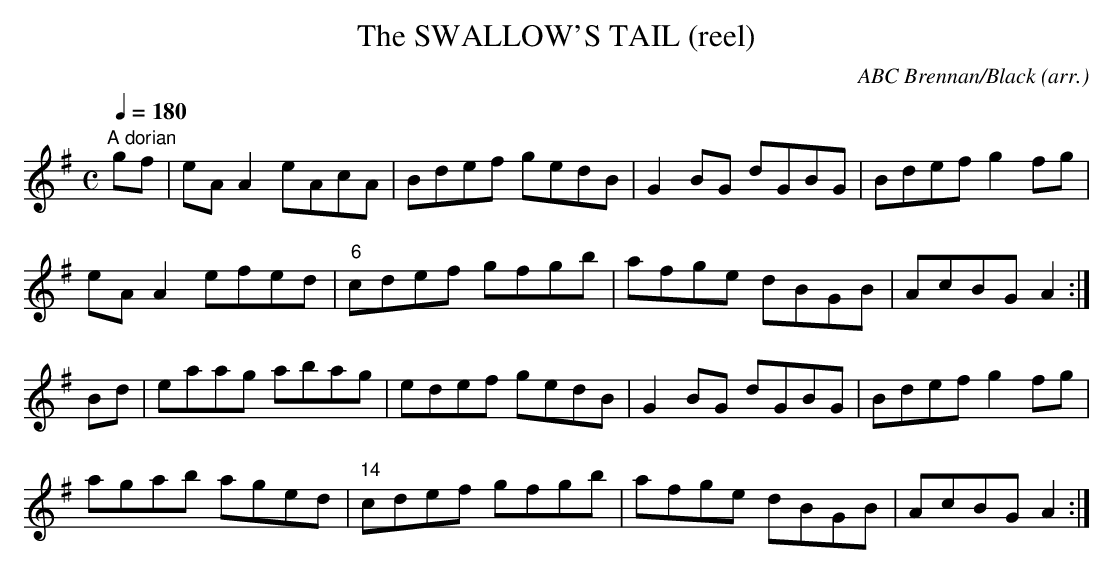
X:1
T:SWALLOW'S TAIL (reel), The
C:ABC Brennan/Black (arr.)
M:C
Q:1/4=180
L:1/8
K:G
"A dorian"
gf|eAA2 eAcA|Bdef gedB|G2BG dGBG|Bdef g2fg|
eAA2 efed|"6"cdef gfgb|afge dBGB|AcBG A2:|
Bd|eaag abag|edef gedB|G2BG dGBG|Bdef g2fg|
agab aged|"14"cdef gfgb|afge dBGB|AcBG A2:|
